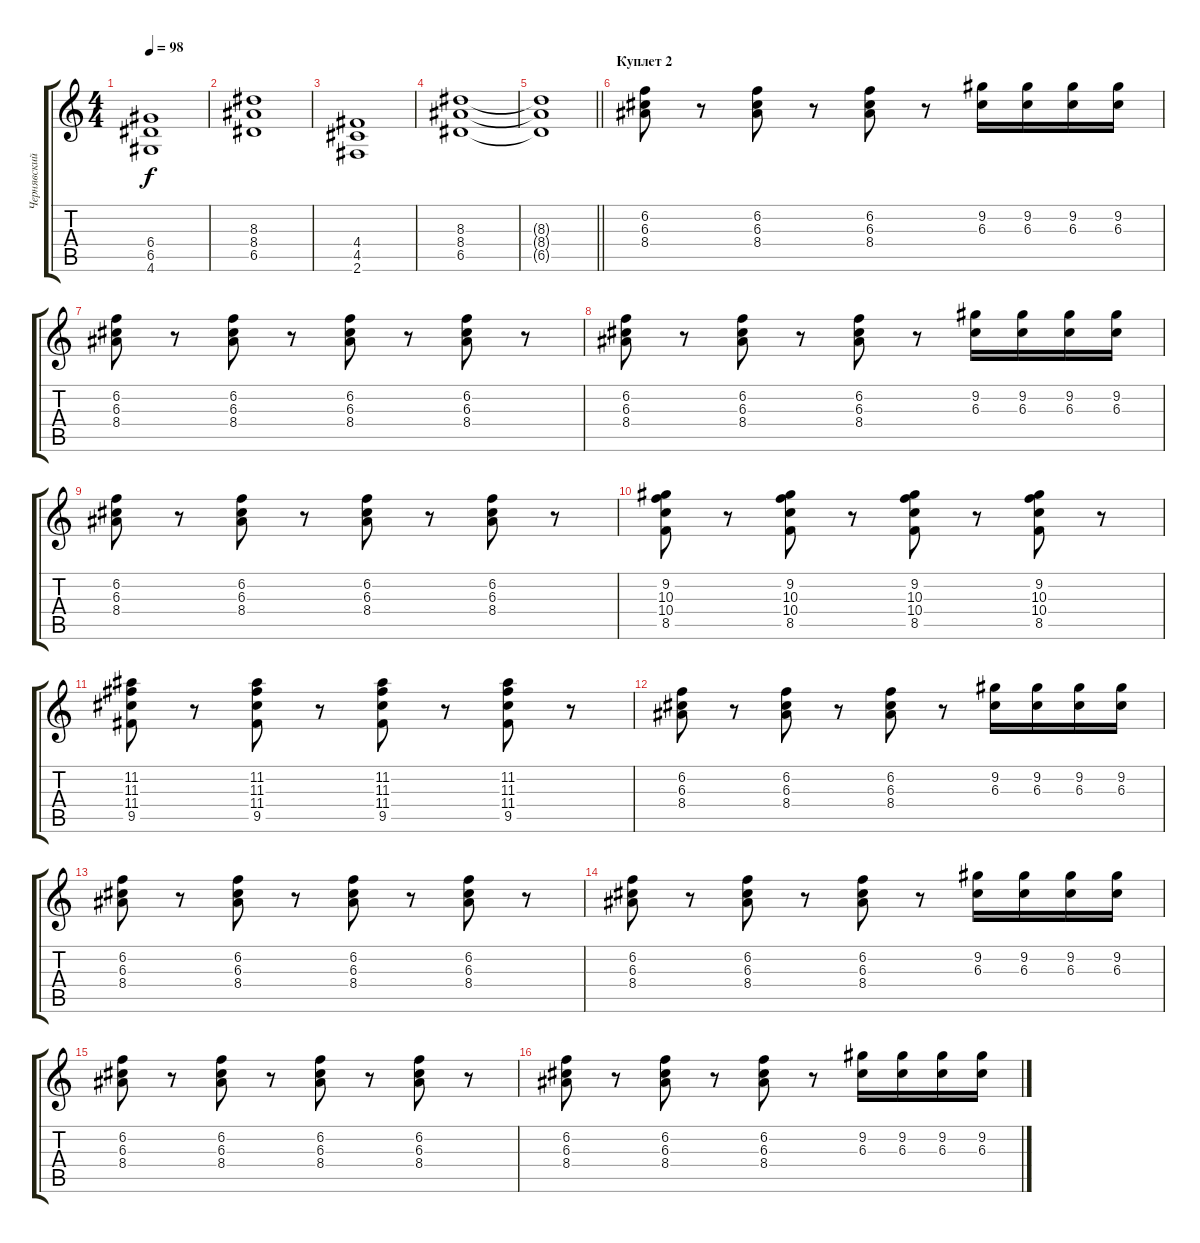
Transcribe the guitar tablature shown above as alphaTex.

\track ("Чернявский" "Чернявский") {instrument distortionguitar}
\staff {score tabs}
\tuning (E4 B3 G3 D3 A2 E2) {hide}
\ts (4 4)
\tempo 98
\clef g2
\ks c
(6.4 6.5 4.6).1{dy f} |
(8.3 8.4 6.5).1 |
(4.4 4.5 2.6).1 |
(8.3 8.4 6.5).1 |
\barLineRight lightlight
(8.3{t} 8.4{t} 6.5{t}).1 |
\section ("" "Куплет 2")
(6.2 6.3 8.4).8 r.8 (6.2 6.3 8.4).8 r.8 (6.2 6.3 8.4).8 r.8 (9.2 6.3).16 (9.2 6.3).16 (9.2 6.3).16 (9.2 6.3).16 |
(6.2 6.3 8.4).8 r.8 (6.2 6.3 8.4).8 r.8 (6.2 6.3 8.4).8 r.8 (6.2 6.3 8.4).8 r.8 |
(6.2 6.3 8.4).8 r.8 (6.2 6.3 8.4).8 r.8 (6.2 6.3 8.4).8 r.8 (9.2 6.3).16 (9.2 6.3).16 (9.2 6.3).16 (9.2 6.3).16 |
(6.2 6.3 8.4).8 r.8 (6.2 6.3 8.4).8 r.8 (6.2 6.3 8.4).8 r.8 (6.2 6.3 8.4).8 r.8 |
(9.2 10.3 10.4 8.5).8 r.8 (9.2 10.3 10.4 8.5).8 r.8 (9.2 10.3 10.4 8.5).8 r.8 (9.2 10.3 10.4 8.5).8 r.8 |
(11.2 11.3 11.4 9.5).8 r.8 (11.2 11.3 11.4 9.5).8 r.8 (11.2 11.3 11.4 9.5).8 r.8 (11.2 11.3 11.4 9.5).8 r.8 |
(6.2 6.3 8.4).8 r.8 (6.2 6.3 8.4).8 r.8 (6.2 6.3 8.4).8 r.8 (9.2 6.3).16 (9.2 6.3).16 (9.2 6.3).16 (9.2 6.3).16 |
(6.2 6.3 8.4).8 r.8 (6.2 6.3 8.4).8 r.8 (6.2 6.3 8.4).8 r.8 (6.2 6.3 8.4).8 r.8 |
(6.2 6.3 8.4).8 r.8 (6.2 6.3 8.4).8 r.8 (6.2 6.3 8.4).8 r.8 (9.2 6.3).16 (9.2 6.3).16 (9.2 6.3).16 (9.2 6.3).16 |
(6.2 6.3 8.4).8 r.8 (6.2 6.3 8.4).8 r.8 (6.2 6.3 8.4).8 r.8 (6.2 6.3 8.4).8 r.8 |
(6.2 6.3 8.4).8 r.8 (6.2 6.3 8.4).8 r.8 (6.2 6.3 8.4).8 r.8 (9.2 6.3).16 (9.2 6.3).16 (9.2 6.3).16 (9.2 6.3).16
